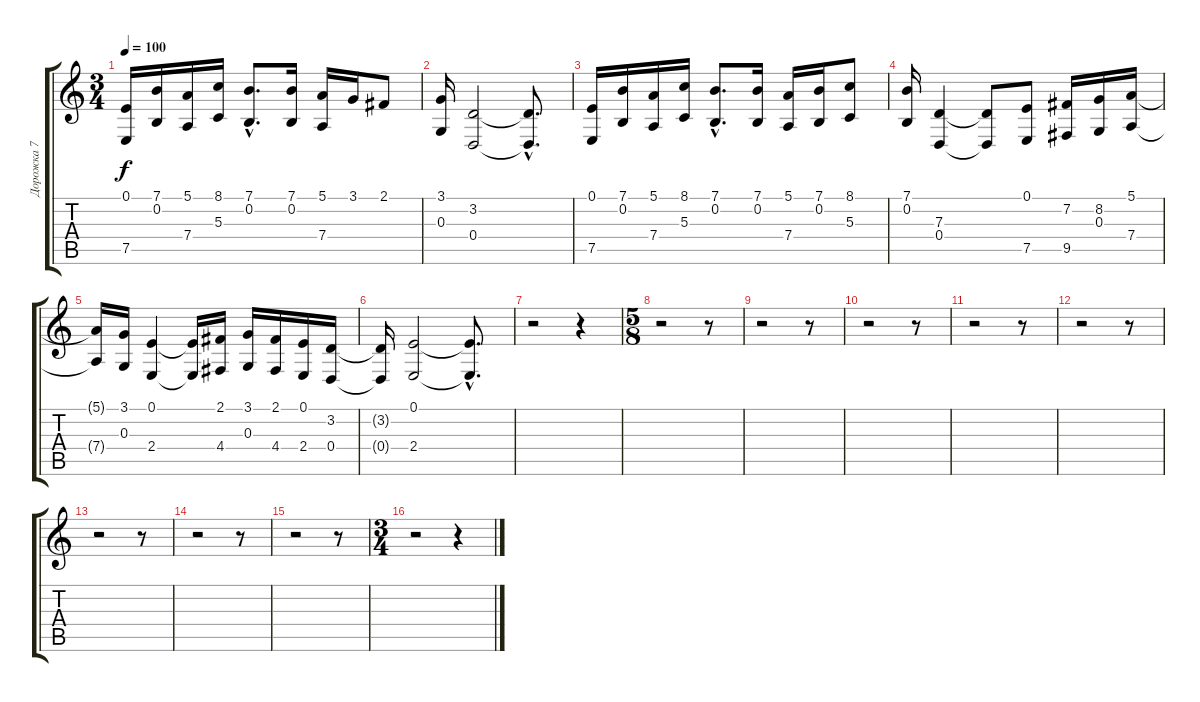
\track ("Дорожка 7" "Дорожка 7") {instrument brasssection}
\staff {score tabs}
\tuning (E4 B3 G3 D3 A2 E2) {hide}
\ts (3 4)
\tempo 100
\clef g2
\ks c
(0.1 7.5).16{dy f} (7.1 0.2).16 (5.1 7.4).16 (8.1 5.3).16 (7.1{hac} 0.2{hac}).8{d} (7.1 0.2).16 (5.1 7.4).16 3.1.16 2.1.8 |
(3.1 0.3).16 (3.2 0.4).2 (3.2{hac t} 0.4{hac t}).8{d} |
(0.1 7.5).16 (7.1 0.2).16 (5.1 7.4).16 (8.1 5.3).16 (7.1{hac} 0.2{hac}).8{d} (7.1 0.2).16 (5.1 7.4).16 (7.1 0.2).16 (8.1 5.3).8 |
(7.1 0.2).16 (7.3 0.4).4 (7.3{t} 0.4{t}).8 (0.1 7.5).8 (7.2 9.5).16 (8.2 0.3).16 (5.1 7.4).16 |
(5.1{t} 7.4{t}).16 (3.1 0.3).16 (0.1 2.4).4 (0.1{t} 2.4{t}).16 (2.1 4.4).16 (3.1 0.3).16 (2.1 4.4).16 (0.1 2.4).16 (3.2 0.4).16 |
(3.2{t} 0.4{t}).16 (0.1 2.4).2 (0.1{hac t} 2.4{hac t}).8{d} |
r.2 r.4 |
\ts (5 8)
r.2 r.8 |
r.2 r.8 |
r.2 r.8 |
r.2 r.8 |
r.2 r.8 |
r.2 r.8 |
r.2 r.8 |
r.2 r.8 |
\ts (3 4)
r.2 r.4
